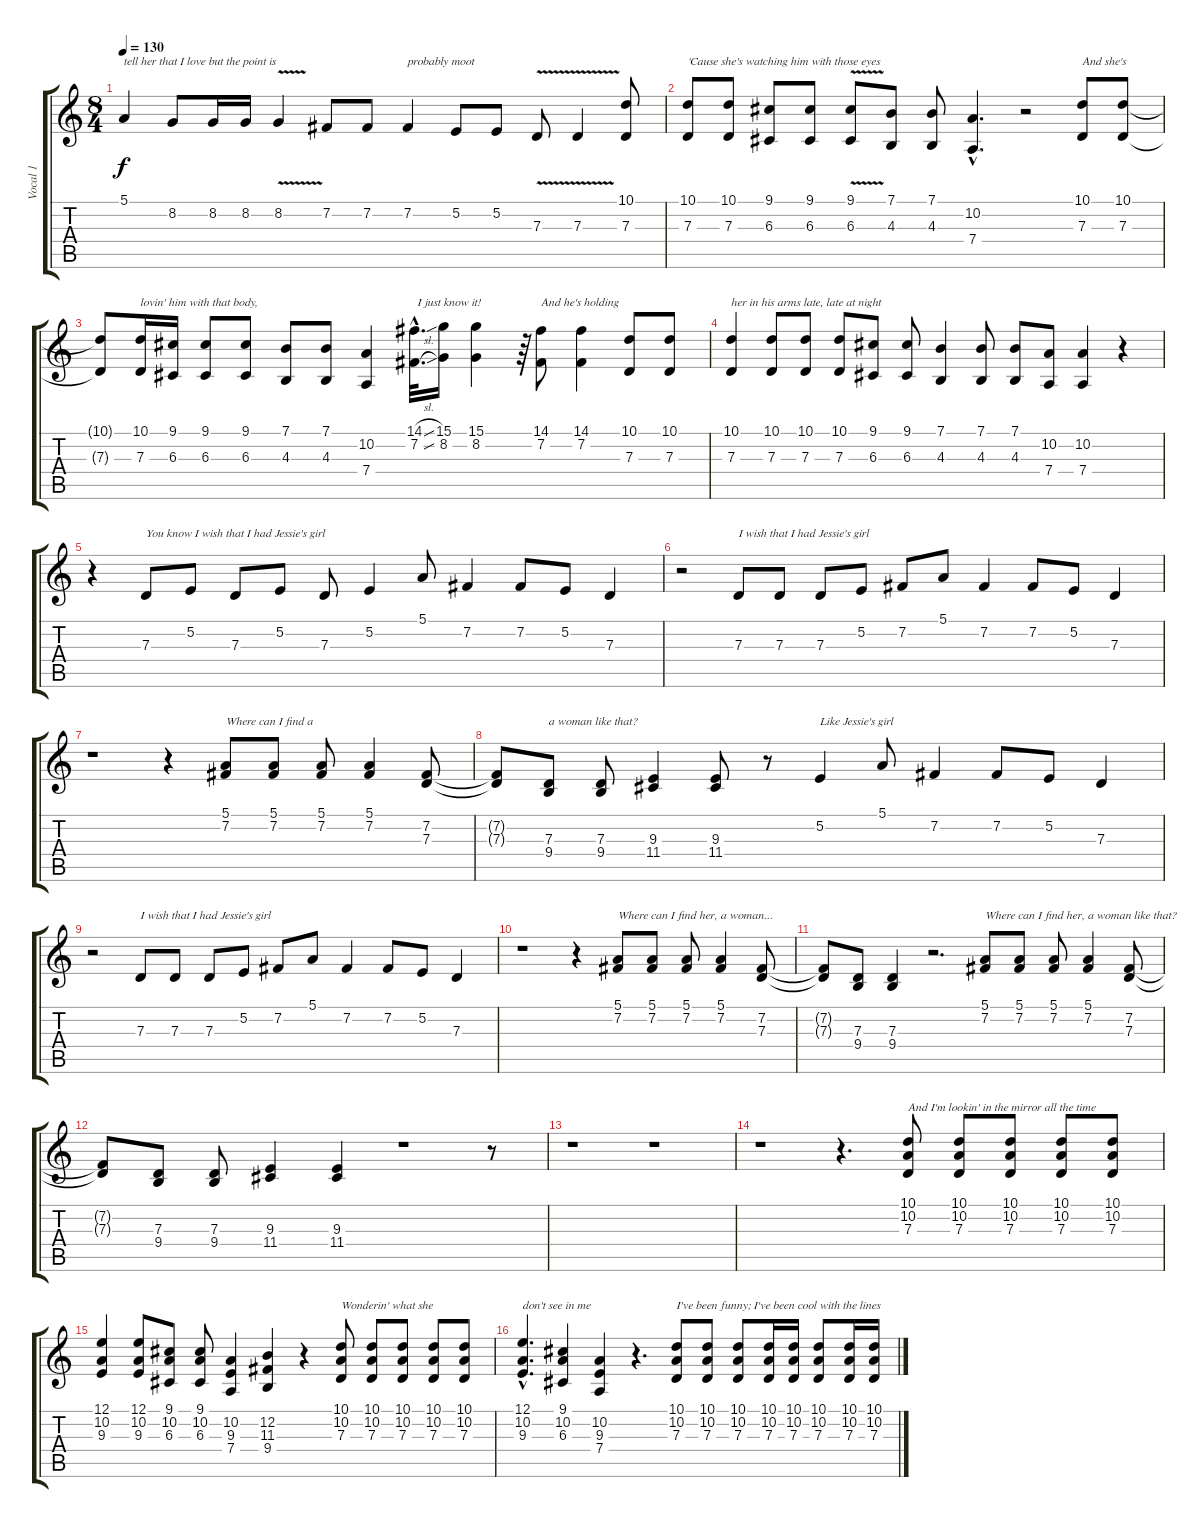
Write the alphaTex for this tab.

\track ("Vocal 1" "Vocal 1") {instrument lead6voice}
\staff {score tabs}
\tuning (E4 B3 G3 D3 A2 E2) {hide}
\ts (8 4)
\tempo 130
\clef g2
\ks c
5.1.4{txt "tell her that I love but the point is " dy f} 8.2.8 8.2.16 8.2.16 8.2{v}.4 7.2.8 7.2.8 7.2.4{txt "probably moot"} 5.2.8 5.2.8 7.3{v}.8 7.3{v}.4 (10.1 7.3).8 |
(10.1 7.3).8{txt "'Cause she's watching him with those eyes "} (10.1 7.3).8 (9.1 6.3).8 (9.1 6.3).8 (9.1 6.3{v}).8 (7.1 4.3).8 (7.1 4.3).8 (10.2{hac} 7.4{hac}).4{d} r.2 (10.1 7.3).8{txt "And she's "} (10.1 7.3).8 |
(10.1{t} 7.3{t}).8 (10.1 7.3).16{txt "lovin' him with that body,"} (9.1 6.3).16 (9.1 6.3).8 (9.1 6.3).8 (7.1 4.3).8 (7.1 4.3).8 (10.2 7.4).4 (14.1{sl hac} 7.2{sl hac}).32{d txt " I just know it! "} (15.1 8.2).16 (15.1 8.2).4 r.64 (14.1 7.2).8{txt "And he's holding "} (14.1 7.2).4 (10.1 7.3).8 (10.1 7.3).8 |
(10.1 7.3).4{txt "her in his arms late, late at night"} (10.1 7.3).8 (10.1 7.3).8 (10.1 7.3).8 (9.1 6.3).8 (9.1 6.3).8 (7.1 4.3).4 (7.1 4.3).8 (7.1 4.3).8 (10.2 7.4).8 (10.2 7.4).4 r.4 |
r.4 7.3.8{txt "You know I wish that I had Jessie's girl "} 5.2.8 7.3.8 5.2.8 7.3.8 5.2.4 5.1.8 7.2.4 7.2.8 5.2.8 7.3.4 |
r.2 7.3.8{txt "I wish that I had Jessie's girl "} 7.3.8 7.3.8 5.2.8 7.2.8 5.1.8 7.2.4 7.2.8 5.2.8 7.3.4 |
r.1 r.4 (5.1 7.2).8{txt "Where can I find a "} (5.1 7.2).8 (5.1 7.2).8 (5.1 7.2).4 (7.2 7.3).8 |
(7.2{t} 7.3{t}).8 (7.3 9.4).8{txt "a woman like that?"} (7.3 9.4).8 (9.3 11.4).4 (9.3 11.4).8 r.8 5.2.4{txt "Like Jessie's girl "} 5.1.8 7.2.4 7.2.8 5.2.8 7.3.4 |
r.2 7.3.8{txt "I wish that I had Jessie's girl "} 7.3.8 7.3.8 5.2.8 7.2.8 5.1.8 7.2.4 7.2.8 5.2.8 7.3.4 |
r.1 r.4 (5.1 7.2).8{txt "Where can I find her, a woman... "} (5.1 7.2).8 (5.1 7.2).8 (5.1 7.2).4 (7.2 7.3).8 |
(7.2{t} 7.3{t}).8 (7.3 9.4).8 (7.3 9.4).4 r.2{d} (5.1 7.2).8{txt "Where can I find her, a woman like that?"} (5.1 7.2).8 (5.1 7.2).8 (5.1 7.2).4 (7.2 7.3).8 |
(7.2{t} 7.3{t}).8 (7.3 9.4).8 (7.3 9.4).8 (9.3 11.4).4 (9.3 11.4).4 r.1 r.8 |
r.1 r.1 |
r.1 r.4{d} (10.1 10.2 7.3).8{txt "And I'm lookin' in the mirror all the time "} (10.1 10.2 7.3).8 (10.1 10.2 7.3).8 (10.1 10.2 7.3).8 (10.1 10.2 7.3).8 |
(12.1 10.2 9.3).4 (12.1 10.2 9.3).8 (9.1 10.2 6.3).8 (9.1 10.2 6.3).8 (10.2 9.3 7.4).4 (12.2 11.3 9.4).4 r.4 (10.1 10.2 7.3).8{txt "Wonderin' what she "} (10.1 10.2 7.3).8 (10.1 10.2 7.3).8 (10.1 10.2 7.3).8 (10.1 10.2 7.3).8 |
(12.1{hac} 10.2{hac} 9.3{hac}).4{d txt "don't see in me "} (9.1 10.2 6.3).4 (10.2 9.3 7.4).4 r.4{d} (10.1 10.2 7.3).8{txt "I've been funny; I've been cool with the lines "} (10.1 10.2 7.3).8 (10.1 10.2 7.3).8 (10.1 10.2 7.3).16 (10.1 10.2 7.3).16 (10.1 10.2 7.3).8 (10.1 10.2 7.3).16 (10.1 10.2 7.3).16
